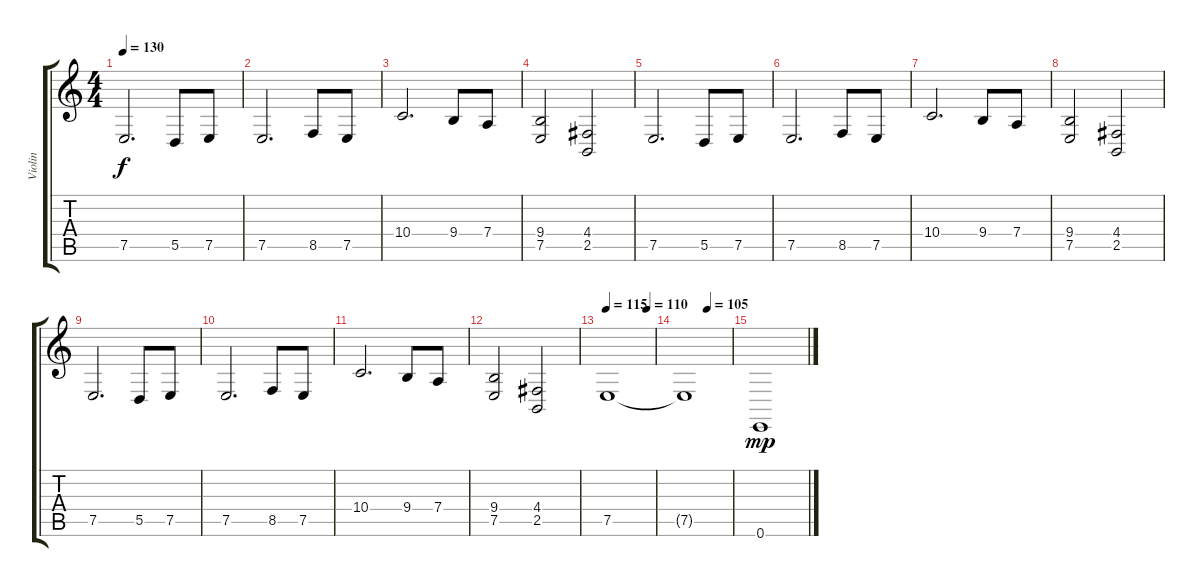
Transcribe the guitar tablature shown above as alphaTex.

\track ("Violin" "Violin") {instrument stringensemble2}
\staff {score tabs}
\tuning (E4 B3 G3 D3 A2 E2) {hide}
\ts (4 4)
\tempo 130
\clef g2
\ks c
7.5.2{d dy f} 5.5.8 7.5.8 |
7.5.2{d} 8.5.8 7.5.8 |
10.4.2{d} 9.4.8 7.4.8 |
(9.4 7.5).2 (4.4 2.5).2 |
7.5.2{d} 5.5.8 7.5.8 |
7.5.2{d} 8.5.8 7.5.8 |
10.4.2{d} 9.4.8 7.4.8 |
(9.4 7.5).2 (4.4 2.5).2 |
7.5.2{d} 5.5.8 7.5.8 |
7.5.2{d} 8.5.8 7.5.8 |
10.4.2{d} 9.4.8 7.4.8 |
(9.4 7.5).2 (4.4 2.5).2 |
\tempo 115
\tempo (110 0.84375)
7.5.1 |
\tempo (105 0.5)
7.5{t}.1 |
0.6.1{dy mp}
